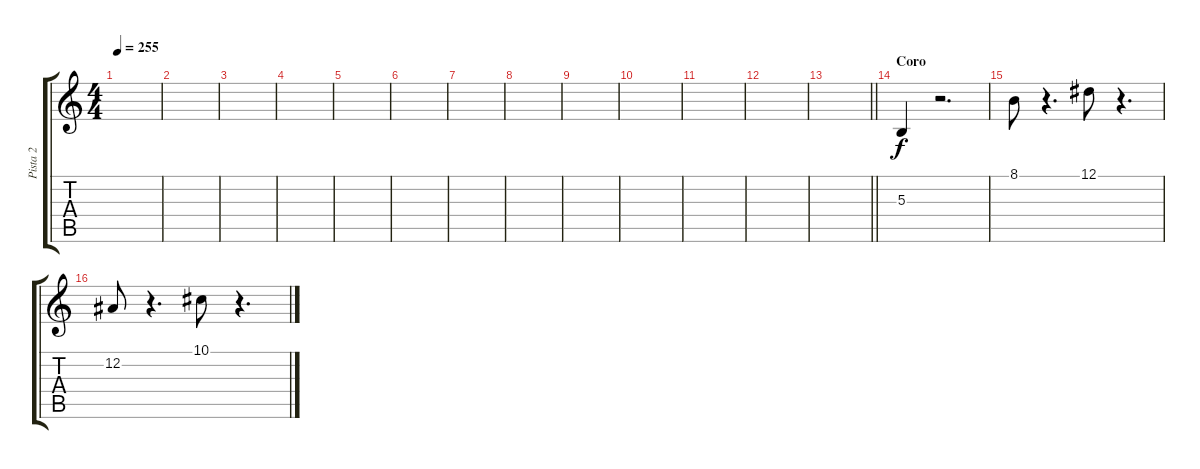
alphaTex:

\track ("Pista 2" "Pista 2") {instrument tremolostrings}
\staff {score tabs}
\tuning (Eb4 Bb3 Gb3 Db3 Ab2 Eb2) {hide}
\ts (4 4)
\tempo 255
\clef g2
\ks c
|
|
|
|
|
|
|
|
|
|
|
|
\barLineRight lightlight
|
\section ("" "Coro")
5.3.4 r.2{d} |
8.1.8 r.4{d} 12.1.8 r.4{d} |
12.2.8 r.4{d} 10.1.8 r.4{d}
